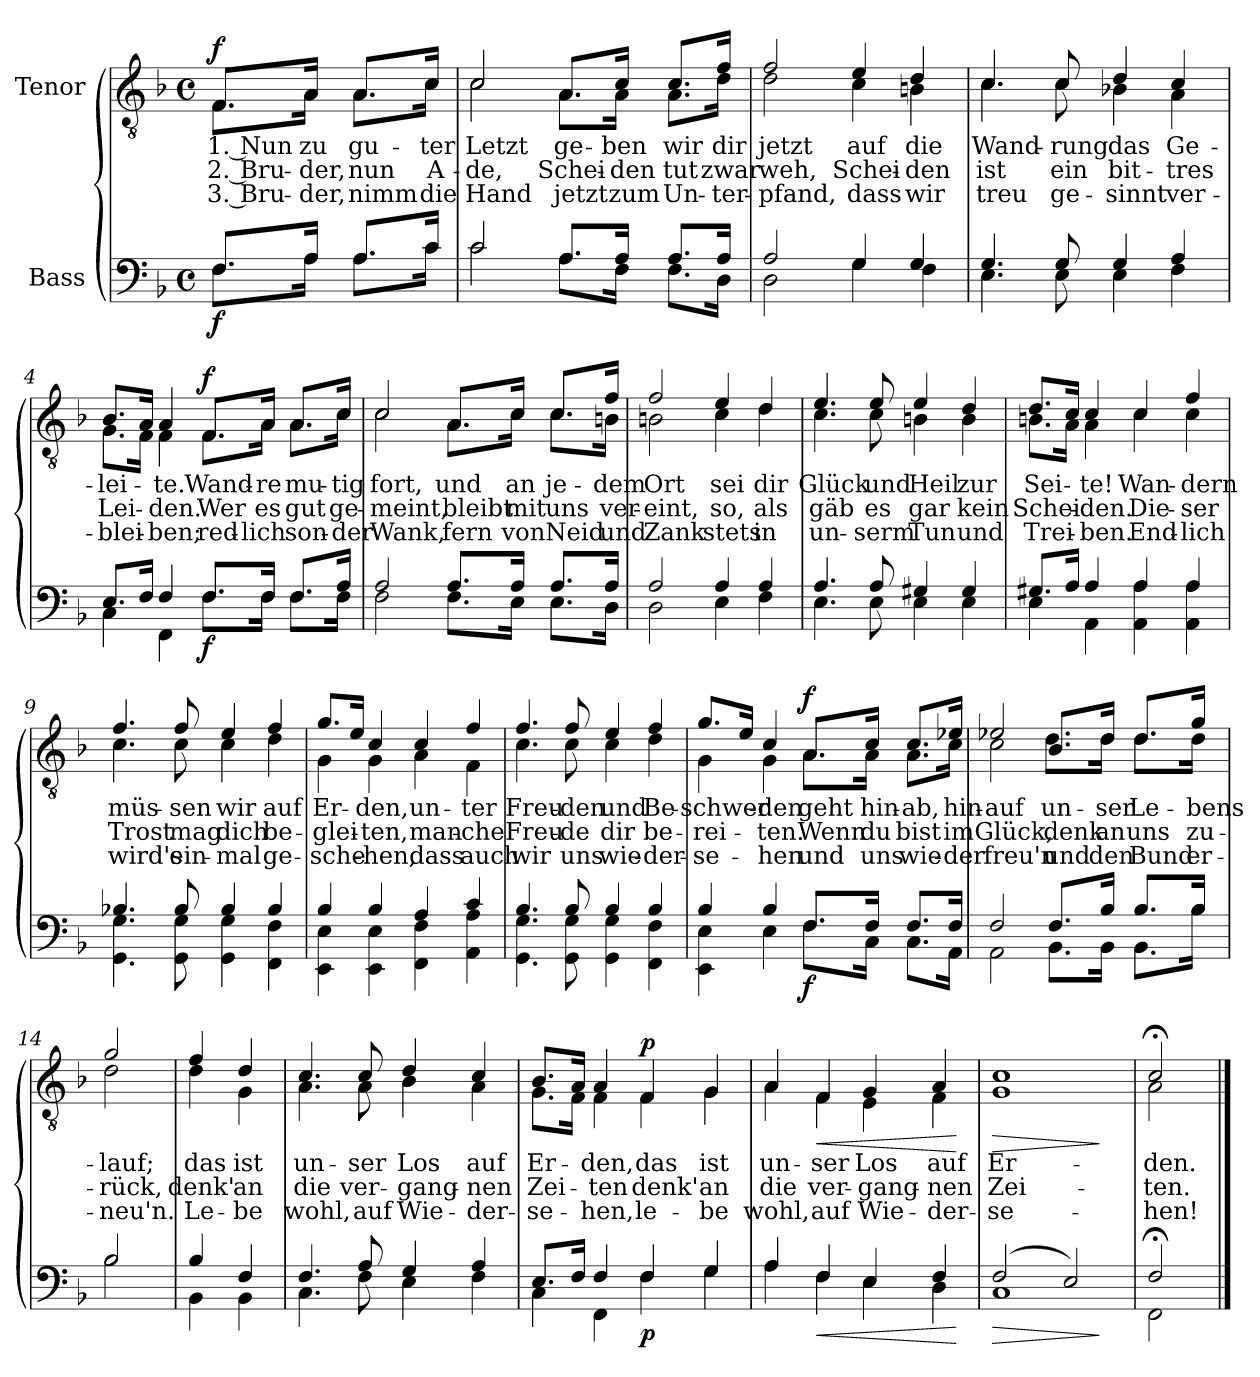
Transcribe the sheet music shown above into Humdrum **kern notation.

**kern	**dynam	**kern	**text	**text	**text	**dynam
*part2	*part2	*part1	*part1	*part1	*part1	*part1
*staff2	*staff2	*staff1	*staff1	*staff1	*staff1	*staff1
*I"Bass	*	*I"Tenor	*	*	*	*
*clefF4	*	*clefGv2	*	*	*	*
*k[b-]	*	*k[b-]	*	*	*	*
*M4/4	*	*M4/4	*	*	*	*
*met(c)	*	*met(c)	*	*	*	*
=	=	=	=	=	=	=
*^	*	*	*	*	*	*
!	!	!	!LO:TX:a:B:t=Allegro moderato	!	!	!	!
!	!	!LO:DY:b	!	!LO:LY:b	!LO:LY:b	!LO:LY:b	!LO:DY:b
*	*	*	*^	*	*	*	*
8.F/L	8.F\L	f	8.F/L	8.F\L	1. Nun	2. Bru-	3. Bru-	f
!	!	!	!	!	!LO:LY:b	!LO:LY:b	!LO:LY:b	!
16A/Jk	16A\Jk	.	16A/Jk	16A\Jk	zu	-der,	-der,	.
!	!	!	!	!	!LO:LY:b	!LO:LY:b	!LO:LY:b	!
8.A/L	8.A\L	.	8.A/L	8.A\L	gu-	nun	nimm	.
!	!	!	!	!	!LO:LY:b	!LO:LY:b	!LO:LY:b	!
16c/Jk	16c\Jk	.	16c/Jk	16c\Jk	-ter	A-	die	.
=1	=1	=1	=1	=1	=1	=1	=1	=1
!	!	!	!	!	!LO:LY:b	!LO:LY:b	!LO:LY:b	!
2c/	2c\	.	2c/	2c\	Letzt	-de,	Hand	.
!	!	!	!	!	!	!LO:LY:b	!LO:LY:b	!
!	!	!	!	!	!LO:LY:b	!	!	!
8.A/L	8.A\L	.	8.A/L	8.A\L	ge-	Schei-	jetzt	.
!	!	!	!	!	!LO:LY:b	!LO:LY:b	!LO:LY:b	!
16A/Jk	16F\Jk	.	16c/Jk	16A\Jk	-ben	-den	zum	.
!	!	!	!	!	!LO:LY:b	!LO:LY:b	!LO:LY:b	!
8.A/L	8.F\L	.	8.c/L	8.A\L	wir	tut	Un-	.
!	!	!	!	!	!LO:LY:b	!LO:LY:b	!LO:LY:b	!
16A/Jk	16D\Jk	.	16f/Jk	16d\Jk	dir	zwar	-ter-	.
=2	=2	=2	=2	=2	=2	=2	=2	=2
!	!	!	!	!	!LO:LY:b	!LO:LY:b	!LO:LY:b	!
2A/	2D\	.	2f/	2d\	jetzt	weh,	-pfand,	.
!	!	!	!	!	!LO:LY:b	!LO:LY:b	!LO:LY:b	!
4G/	4G\	.	4e/	4c\	auf	Schei-	dass	.
!	!	!	!	!	!LO:LY:b	!LO:LY:b	!LO:LY:b	!
4G/	4F\	.	4d/	4Bn\	die	-den	wir	.
!!LO:LB:g=z	!!
=3	=3	=3	=3	=3	=3	=3	=3	=3
!	!	!	!	!	!LO:LY:b	!LO:LY:b	!LO:LY:b	!
4.G/	4.E\	.	4.c/	4.c\	Wand-	ist	treu	.
!	!	!	!	!	!LO:LY:b	!LO:LY:b	!LO:LY:b	!
8G/	8E\	.	8c/	8c\	-rung	ein	ge-	.
!	!	!	!	!	!LO:LY:b	!LO:LY:b	!LO:LY:b	!
4G/	4E\	.	4d/	4B-X\	das	bit-	-sinnt	.
!	!	!	!	!	!LO:LY:b	!LO:LY:b	!LO:LY:b	!
4A/	4F\	.	4c/	4A\	Ge-	-tres	ver-	.
=4	=4	=4	=4	=4	=4	=4	=4	=4
!	!	!	!	!	!LO:LY:b	!LO:LY:b	!LO:LY:b	!
8.E/L	4C\	.	8.B-/L	8.G\L	-lei-	-Lei-	-blei-	.
16F/Jk	.	.	16A/Jk	16F\Jk	.	.	.	.
!	!	!	!	!	!LO:LY:b	!LO:LY:b	!LO:LY:b	!
4F/	4FF\	.	4A/	4F\	-te.	-den.	-ben;	.
!	!	!LO:DY:b	!	!	!LO:LY:b	!LO:LY:b	!LO:LY:b	!LO:DY:b
8.F/L	8.F\L	f	8.F/L	8.F\L	Wand-	Wer	red-	f
!	!	!	!	!	!LO:LY:b	!LO:LY:b	!LO:LY:b	!
16F/Jk	16F\Jk	.	16A/Jk	16A\Jk	-re	es	-lich	.
!	!	!	!	!	!LO:LY:b	!LO:LY:b	!LO:LY:b	!
8.F/L	8.F\L	.	8.A/L	8.A\L	mu-	gut	son-	.
!	!	!	!	!	!LO:LY:b	!LO:LY:b	!LO:LY:b	!
16A/Jk	16F\Jk	.	16c/Jk	16c\Jk	-tig	ge-	-der	.
=5	=5	=5	=5	=5	=5	=5	=5	=5
!	!	!	!	!	!LO:LY:b	!LO:LY:b	!LO:LY:b	!
2A/	2F\	.	2c/	2c\	fort,	-meint,	Wank,	.
!	!	!	!	!	!LO:LY:b	!LO:LY:b	!LO:LY:b	!
8.A/L	8.F\L	.	8.A/L	8.A\L	und	bleibt	fern	.
!	!	!	!	!	!LO:LY:b	!LO:LY:b	!LO:LY:b	!
16A/Jk	16E\Jk	.	16c/Jk	16c\Jk	an	mit	von	.
!	!	!	!	!	!LO:LY:b	!LO:LY:b	!LO:LY:b	!
8.A/L	8.E\L	.	8.c/L	8.c\L	je-	uns	Neid	.
!	!	!	!	!	!LO:LY:b	!LO:LY:b	!LO:LY:b	!
16A/Jk	16D\Jk	.	16f/Jk	16Bn\Jk	-dem	ver-	und	.
=6	=6	=6	=6	=6	=6	=6	=6	=6
!	!	!	!	!	!LO:LY:b	!LO:LY:b	!LO:LY:b	!
2A/	2D\	.	2f/	2Bn\	Ort	-eint,	Zank	.
!	!	!	!	!	!LO:LY:b	!LO:LY:b	!LO:LY:b	!
4A/	4E\	.	4e/	4c\	sei	so,	stets	.
!	!	!	!	!	!LO:LY:b	!LO:LY:b	!LO:LY:b	!
4A/	4F\	.	4d/	4d\	dir	als	in	.
!!LO:LB:g=z	!!
=7	=7	=7	=7	=7	=7	=7	=7	=7
!	!	!	!	!	!LO:LY:b	!LO:LY:b	!LO:LY:b	!
4.A/	4.E\	.	4.e/	4.c\	Glück	gäb	un-	.
!	!	!	!	!	!LO:LY:b	!LO:LY:b	!LO:LY:b	!
8A/	8E\	.	8e/	8c\	und	es	-serm	.
!	!	!	!	!	!LO:LY:b	!LO:LY:b	!LO:LY:b	!
4G#X/	4E\	.	4e/	4Bn\	Heil	gar	Tun	.
!	!	!	!	!	!LO:LY:b	!LO:LY:b	!LO:LY:b	!
4G#/	4E\	.	4d/	4B\	zur	kein	und	.
=8	=8	=8	=8	=8	=8	=8	=8	=8
!	!	!	!	!	!LO:LY:b	!LO:LY:b	!LO:LY:b	!
8.G#X/L	4E\	.	8.d/L	8.Bn\L	Sei-	Schei-	Trei-	.
16A/Jk	.	.	16c/Jk	16A\Jk	.	.	.	.
!	!	!	!	!	!LO:LY:b	!LO:LY:b	!LO:LY:b	!
4A/	4AA\	.	4c/	4A\	-te!	-den.	-ben.	.
!	!	!	!	!	!LO:LY:b	!LO:LY:b	!LO:LY:b	!
4A/	4AA\ 4A\	.	4c/	4c\	Wan-	Die-	End-	.
!	!	!	!	!	!LO:LY:b	!LO:LY:b	!LO:LY:b	!
4A/	4AA\ 4A\	.	4f/	4c\	-dern	-ser	-lich	.
=9	=9	=9	=9	=9	=9	=9	=9	=9
!	!	!	!	!	!LO:LY:b	!LO:LY:b	!LO:LY:b	!
4.B-X/	4.GG\ 4.G\	.	4.f/	4.c\	müs-	Trost	wird's	.
!	!	!	!	!	!LO:LY:b	!LO:LY:b	!LO:LY:b	!
8B-/	8GG\ 8G\	.	8f/	8c\	-sen	mag	ein-	.
!	!	!	!	!	!LO:LY:b	!LO:LY:b	!LO:LY:b	!
4B-/	4GG\ 4G\	.	4e/	4c\	wir	dich	-mal	.
!	!	!	!	!	!LO:LY:b	!LO:LY:b	!LO:LY:b	!
4B-/	4FF\ 4F\	.	4f/	4d\	auf	be-	ge-	.
=10	=10	=10	=10	=10	=10	=10	=10	=10
!	!	!	!	!	!LO:LY:b	!LO:LY:b	!LO:LY:b	!
4B-/	4EE\ 4E\	.	8.g/L	4G\	Er-	-glei-	-sche-	.
.	.	.	16e/Jk	.	.	.	.	.
!	!	!	!	!	!LO:LY:b	!LO:LY:b	!LO:LY:b	!
4B-/	4EE\ 4E\	.	4c/	4G\	-den,	-ten,	-hen,	.
!	!	!	!	!	!LO:LY:b	!LO:LY:b	!LO:LY:b	!
4A/	4FF\ 4F\	.	4c/	4A\	un-	man-	dass	.
!	!	!	!	!	!LO:LY:b	!LO:LY:b	!LO:LY:b	!
4c/	4AA\ 4A\	.	4f/	4F\	-ter	-che	auch	.
!!LO:LB:g=z	!!
=11	=11	=11	=11	=11	=11	=11	=11	=11
!	!	!	!	!	!LO:LY:b	!LO:LY:b	!LO:LY:b	!
4.B-/	4.GG\ 4.G\	.	4.f/	4.c\	Freu-	Freu-	wir	.
!	!	!	!	!	!LO:LY:b	!LO:LY:b	!LO:LY:b	!
8B-/	8GG\ 8G\	.	8f/	8c\	-den	-de	uns	.
!	!	!	!	!	!LO:LY:b	!LO:LY:b	!LO:LY:b	!
4B-/	4GG\ 4G\	.	4e/	4c\	und	dir	wie-	.
!	!	!	!	!	!LO:LY:b	!LO:LY:b	!LO:LY:b	!
4B-/	4FF\ 4F\	.	4f/	4d\	Be-	be-	-der-	.
=12	=12	=12	=12	=12	=12	=12	=12	=12
!	!	!	!	!	!LO:LY:b	!LO:LY:b	!LO:LY:b	!
4B-/	4EE\ 4E\	.	8.g/L	4G\	-schwer-	-rei-	-se-	.
.	.	.	16e/Jk	.	.	.	.	.
!	!	!	!	!	!LO:LY:b	!LO:LY:b	!LO:LY:b	!
4B-/	4E\	.	4c/	4G\	-den	-ten.	-hen	.
!	!	!LO:DY:b	!	!	!LO:LY:b	!LO:LY:b	!LO:LY:b	!LO:DY:b
8.F/L	8.F\L	f	8.A/L	8.A\L	geht	Wenn	und	f
!	!	!	!	!	!LO:LY:b	!LO:LY:b	!LO:LY:b	!
16F/Jk	16C\Jk	.	16c/Jk	16A\Jk	hin-	du	uns	.
!	!	!	!	!	!LO:LY:b	!LO:LY:b	!LO:LY:b	!
8.F/L	8.C\L	.	8.c/L	8.A\L	-ab,	bist	wie-	.
!	!	!	!	!	!LO:LY:b	!LO:LY:b	!LO:LY:b	!
16F/Jk	16AA\Jk	.	16e-X/Jk	16c\Jk	hin-	im	-der	.
=13	=13	=13	=13	=13	=13	=13	=13	=13
!	!	!	!	!	!LO:LY:b	!LO:LY:b	!LO:LY:b	!
2F/	2AA\	.	2e-X/	2c\	-auf	Glück,	freu'n	.
!	!	!	!	!	!LO:LY:b	!LO:LY:b	!LO:LY:b	!
8.F/L	8.BB-\L	.	8.B-/L	8.d\L	un-	denk	und	.
!	!	!	!	!	!LO:LY:b	!LO:LY:b	!LO:LY:b	!
16B-/Jk	16BB-\Jk	.	16d/Jk	16d\Jk	-ser	an	den	.
!	!	!	!	!	!LO:LY:b	!LO:LY:b	!LO:LY:b	!
8.B-/L	8.BB-\L	.	8.d/L	8.d\L	Le-	uns	Bund	.
!	!	!	!	!	!LO:LY:b	!LO:LY:b	!LO:LY:b	!
16B-/Jk	16B-\Jk	.	16g/Jk	16d\Jk	-bens-	zu-	er-	.
=14	=14	=14	=14	=14	=14	=14	=14	=14
!	!	!	!	!	!LO:LY:b	!LO:LY:b	!LO:LY:b	!
2B-/	2B-\	.	2g/	2d\	-lauf;	-rück,	-neu'n.	.
!!LO:PB:g=z	!!
=14X1	=14X1	=14X1	=14X1	=14X1	=14X1	=14X1	=14X1	=14X1
!	!	!	!	!	!LO:LY:b	!LO:LY:b	!LO:LY:b	!
4B-/	4BB-\	.	4f/	4d\	das	denk'	Le-	.
!	!	!	!	!	!LO:LY:b	!LO:LY:b	!LO:LY:b	!
4F/	4BB-\	.	4d/	4G\	ist	an	-be	.
=15	=15	=15	=15	=15	=15	=15	=15	=15
!	!	!	!	!	!LO:LY:b	!LO:LY:b	!LO:LY:b	!
4.F/	4.C\	.	4.c/	4.A\	un-	die	wohl,	.
!	!	!	!	!	!LO:LY:b	!LO:LY:b	!LO:LY:b	!
8A/	8F\	.	8c/	8A\	-ser	ver-	auf	.
!	!	!	!	!	!LO:LY:b	!LO:LY:b	!LO:LY:b	!
4G/	4E\	.	4d/	4B-\	Los	-gang-	Wie-	.
!	!	!	!	!	!LO:LY:b	!LO:LY:b	!LO:LY:b	!
4A/	4F\	.	4c/	4A\	auf	-nen	-der-	.
=16	=16	=16	=16	=16	=16	=16	=16	=16
!	!	!	!	!	!LO:LY:b	!LO:LY:b	!LO:LY:b	!
8.E/L	4C\	.	8.B-/L	8.G\L	Er-	Zei-	-se-	.
16F/Jk	.	.	16A/Jk	16F\Jk	.	.	.	.
!	!	!	!	!	!LO:LY:b	!LO:LY:b	!LO:LY:b	!
4F/	4FF\	.	4A/	4F\	-den,	-ten	-hen,	.
!	!	!LO:DY:b	!	!	!LO:LY:b	!LO:LY:b	!LO:LY:b	!LO:DY:b
4F/	4F\	p	4F/	4F\	das	denk'	le-	p
!	!	!	!	!	!LO:LY:b	!LO:LY:b	!LO:LY:b	!
4G/	4G\	.	4G/	4G\	ist	an	-be	.
=17	=17	=17	=17	=17	=17	=17	=17	=17
!	!	!	!	!	!LO:LY:b	!LO:LY:b	!LO:LY:b	!
4A/	4A\	.	4A/	4A\	un-	die	wohl,	.
!	!	!LO:HP:b	!	!	!LO:LY:b	!LO:LY:b	!LO:LY:b	!LO:HP:b
4F/	4F\	<	4F/	4F\	-ser	ver-	auf	<
!	!	!	!	!	!LO:LY:b	!LO:LY:b	!LO:LY:b	!
4E/	4E\	.	4G/	4E\	Los	-gang-	Wie-	.
!	!	!	!	!	!LO:LY:b	!LO:LY:b	!LO:LY:b	!
4F/	4D\	.	4A/	4F\	auf	-nen	-der-	.
*v	*v	*	*	*	*	*	*	*
*	*	*v	*v	*	*	*	*
.	[	.	.	.	.	[
=18	=18	=18	=18	=18	=18	=18
!	!LO:HP:b	!	!LO:LY:b	!LO:LY:b	!LO:LY:b	!LO:HP:b
*^	*	*^	*	*	*	*
(>2F/	1C	>	1c	1G	Er-	Zei-	-se-	>
2E/)	.	.	.	.	.	.	.	.
*v	*v	*	*	*	*	*	*	*
*	*	*v	*v	*	*	*	*
.	]	.	.	.	.	]
=19	=19	=19	=19	=19	=19	=19
*^	*	*	*	*	*	*
!	!	!	!	!LO:LY:b	!LO:LY:b	!LO:LY:b	!
*	*	*	*^	*	*	*	*
2F;</	2FF\	.	2c;</	2A\	-den.	-ten.	-hen!	.
*v	*v	*	*	*	*	*	*	*
*	*	*v	*v	*	*	*	*
==	==	==	==	==	==	==
*-	*-	*-	*-	*-	*-	*-
